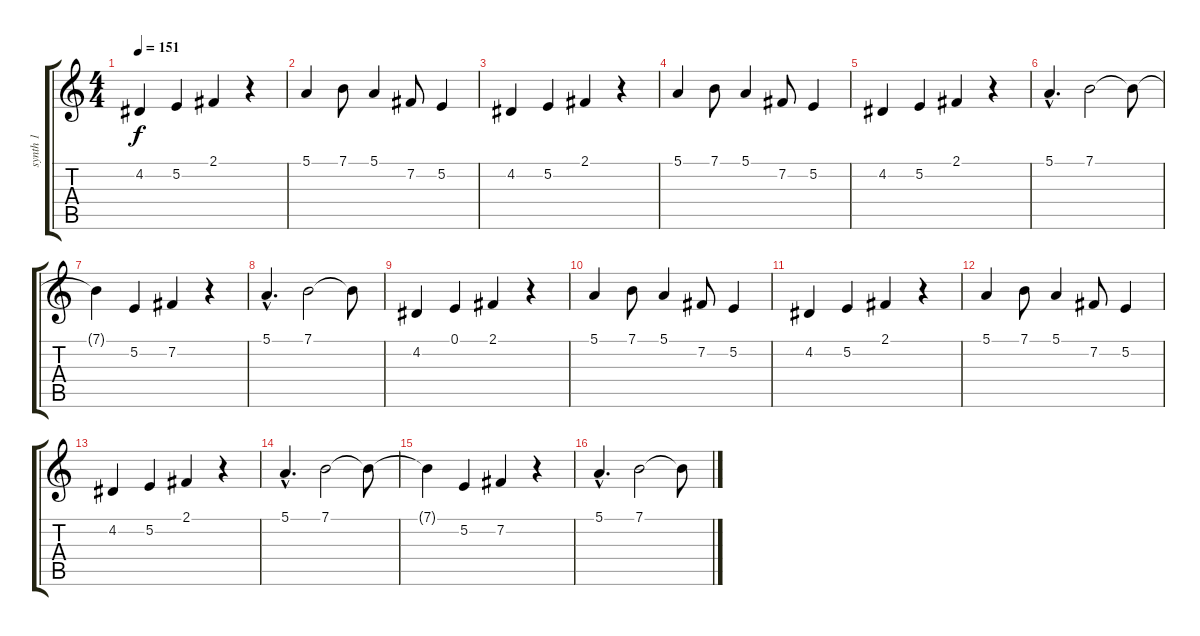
\track ("synth 1" "synth 1") {instrument synthstrings1}
\staff {score tabs}
\tuning (E4 B3 G3 D3 A2 E2) {hide}
\ts (4 4)
\tempo 151
\clef g2
\ks c
4.2.4{dy f} 5.2.4 2.1.4 r.4 |
5.1.4 7.1.8 5.1.4 7.2.8 5.2.4 |
4.2.4 5.2.4 2.1.4 r.4 |
5.1.4 7.1.8 5.1.4 7.2.8 5.2.4 |
4.2.4 5.2.4 2.1.4 r.4 |
5.1{hac}.4{d} 7.1.2 7.1{t}.8 |
7.1{t}.4 5.2.4 7.2.4 r.4 |
5.1{hac}.4{d} 7.1.2 7.1{t}.8 |
4.2.4 0.1.4 2.1.4 r.4 |
5.1.4 7.1.8 5.1.4 7.2.8 5.2.4 |
4.2.4 5.2.4 2.1.4 r.4 |
5.1.4 7.1.8 5.1.4 7.2.8 5.2.4 |
4.2.4 5.2.4 2.1.4 r.4 |
5.1{hac}.4{d} 7.1.2 7.1{t}.8 |
7.1{t}.4 5.2.4 7.2.4 r.4 |
5.1{hac}.4{d} 7.1.2 7.1{t}.8
